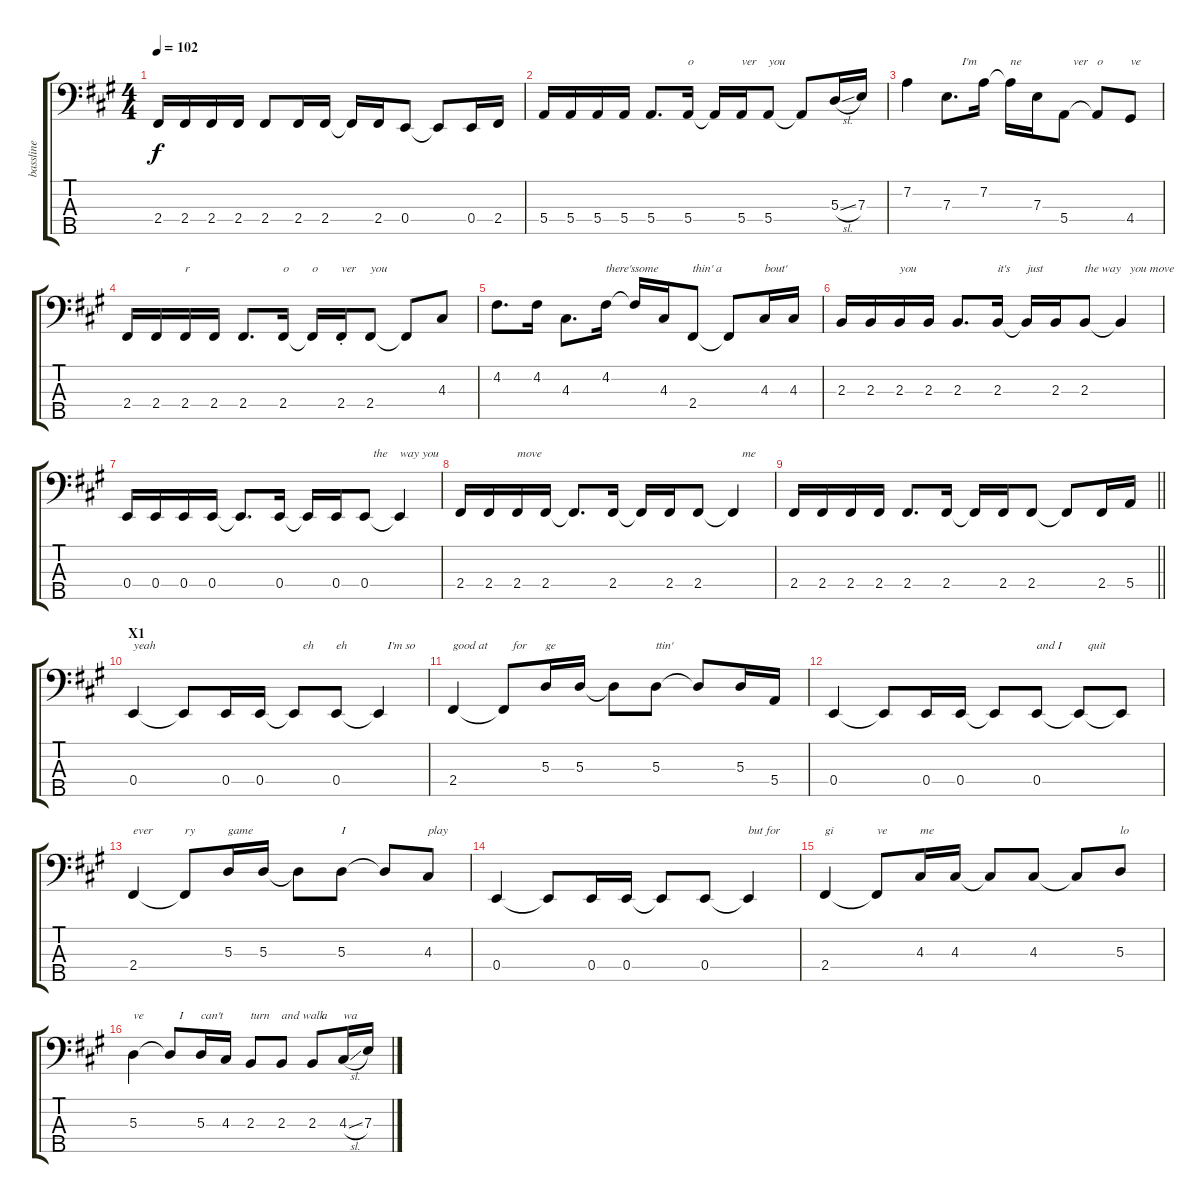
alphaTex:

\track ("bassline" "bassline") {instrument electricbassfinger}
\staff {score tabs}
\tuning (G2 D2 A1 E1 B0) {hide}
\ts (4 4)
\tempo 102
\clef f4
\ks a
2.4.16{dy f} 2.4.16 2.4.16 2.4.16 2.4.8 2.4.16 2.4.16 2.4{t}.16 2.4.16 0.4.8 0.4{t}.8 0.4.16 2.4.16 |
5.4.16 5.4.16 5.4.16 5.4.16 5.4.8{d} 5.4.16{txt "o"} 5.4{t}.16 5.4.16{txt "ver"} 5.4.8{txt "you"} 5.4{t}.8 5.3{sl}.16 7.3.16 |
7.2.4 7.3.8{d txt "     I'm"} 7.2.16 7.2{t}.16{txt "ne"} 7.3.16 5.4.8{txt "   ver"} 5.4{t}.8{txt "o"} 4.4.8{txt "ve"} |
2.4.16 2.4.16 2.4.16{txt "r"} 2.4.16 2.4.8{d} 2.4.16{txt "o"} 2.4{t}.16{txt "o"} 2.4{st}.16{txt "ver"} 2.4.8{txt "you"} 2.4{t}.8 4.3.8 |
4.2.8{d} 4.2.16 4.3.8{d} 4.2.16{txt "there's"} 4.2{t}.16{txt "some"} 4.3.16 2.4.8{txt "thin' a"} 2.4{t}.8 4.3.16{txt "bout'"} 4.3.16 |
2.3.16 2.3.16 2.3.16{txt "you"} 2.3.16 2.3.8{d} 2.3.16{txt "it's"} 2.3{t}.16{txt "just"} 2.3.16 2.3.8{txt "the way"} 2.3{t}.4{txt "   you move"} |
0.4.16 0.4.16 0.4.16 0.4.16 0.4{t}.8{d} 0.4.16 0.4{t}.16 0.4.16 0.4.8{txt "   the"} 0.4{t}.4{txt "way you"} |
2.4.16 2.4.16 2.4.16{txt "move"} 2.4.16 2.4{t}.8{d} 2.4.16 2.4{t}.16 2.4.16 2.4.8 2.4{t}.4{txt "   me"} |
\barLineRight lightlight
2.4.16 2.4.16 2.4.16 2.4.16 2.4.8{d} 2.4.16 2.4{t}.16 2.4.16 2.4.8 2.4{t}.8 2.4.16 5.4.16 |
\section ("" "X1")
0.4.4{txt "yeah"} 0.4{t}.8 0.4.16 0.4.16 0.4{t}.8{txt "   eh"} 0.4.8{txt "eh"} 0.4{t}.4{txt "   I'm so"} |
2.4.4{txt "good at"} 2.4{t}.8{txt "   for"} 5.3.16{txt "ge"} 5.3.16 5.3{t}.8 5.3.8{txt "ttin'"} 5.3{t}.8 5.3.16 5.4.16 |
0.4.4 0.4{t}.8 0.4.16 0.4.16 0.4{t}.8 0.4.8{txt "and I"} 0.4{t}.8{txt "   quit"} 0.4{t}.8 |
2.4.4{txt "ever"} 2.4{t}.8{txt "ry"} 5.3.16{txt "game"} 5.3.16 5.3{t}.8 5.3.8{txt "I"} 5.3{t}.8 4.3.8{txt "play"} |
0.4.4 0.4{t}.8 0.4.16 0.4.16 0.4{t}.8 0.4.8 0.4{t}.4{txt "but for"} |
2.4.4{txt "gi"} 2.4{t}.8{txt "ve"} 4.3.16{txt "me"} 4.3.16 4.3{t}.8 4.3.8 4.3{t}.8 5.3.8{txt "lo"} |
5.3.4{txt "ve"} 5.3{t}.8{txt "   I"} 5.3.16{txt "can't"} 4.3.16 2.3.8{txt "turn"} 2.3.8{txt "and walk"} 2.3.8{txt "   a"} 4.3{sl}.16{txt "wa"} 7.3.16
